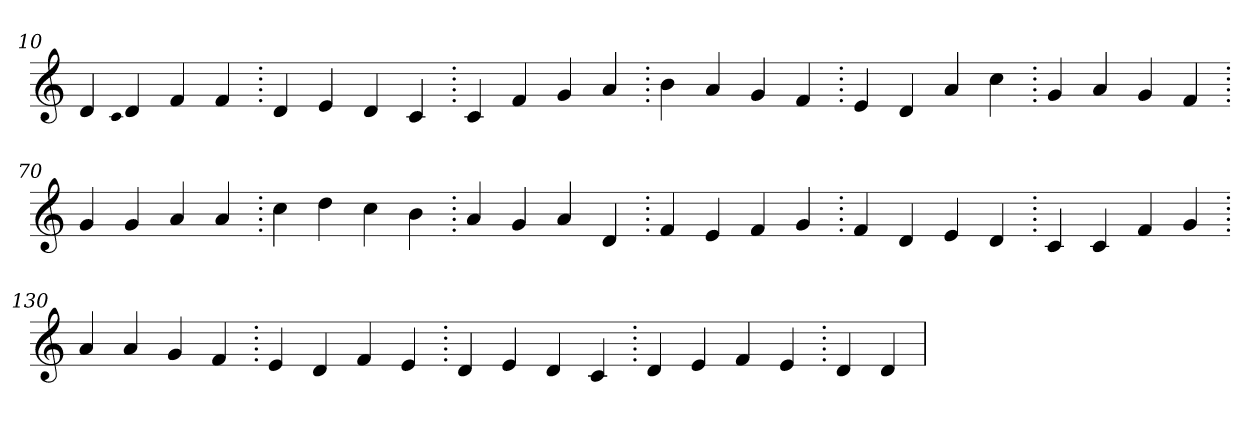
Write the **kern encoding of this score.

**kern
*part1
*staff1
*clefG2
=10.
4d
qqc
4d
4f
4f
=20.
4d
4e
4d
4c
=30.
4c
4f
4g
4a
=40.
4b
4a
4g
4f
=50.
4e
4d
4a
4cc
=60.
4g
4a
4g
4f
=70.
4g
4g
4a
4a
=80.
4cc
4dd
4cc
4b
=90.
4a
4g
4a
4d
=100.
4f
4e
4f
4g
=110.
4f
4d
4e
4d
=120.
4c
4c
4f
4g
=130.
4a
4a
4g
4f
=140.
4e
4d
4f
4e
=150.
4d
4e
4d
4c
=160.
4d
4e
4f
4e
=170.
4d
4d
=
*-
